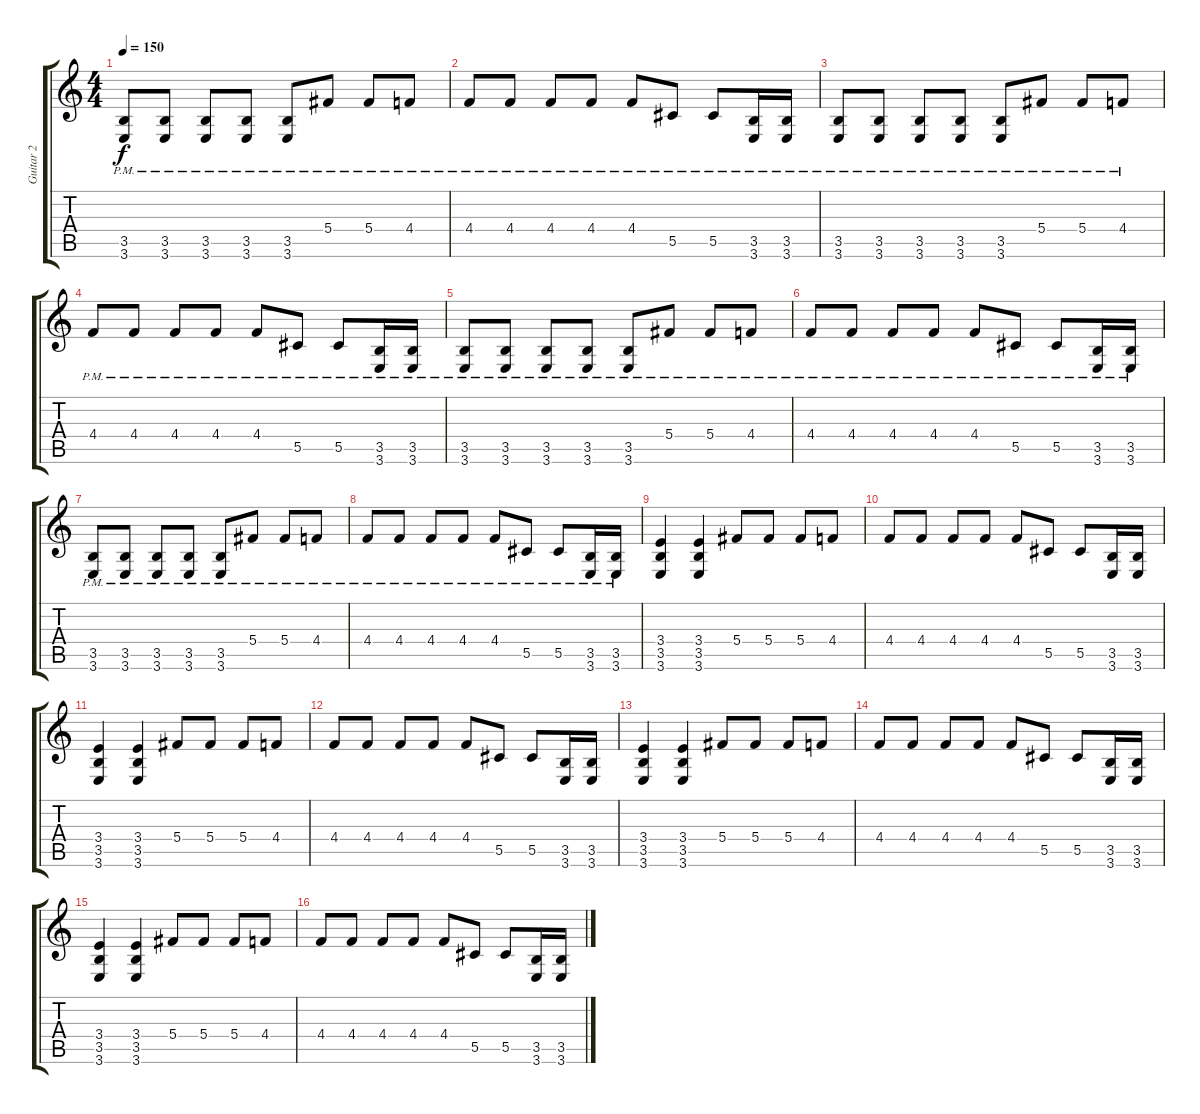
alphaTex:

\track ("Guitar 2" "Guitar 2") {instrument overdrivenguitar}
\staff {score tabs}
\tuning (Eb4 Bb3 Gb3 Db3 Ab2 Db2) {hide}
\ts (4 4)
\tempo 150
\clef g2
\ks c
(3.5{pm} 3.6{pm}).8{dy f} (3.5{pm} 3.6{pm}).8 (3.5{pm} 3.6{pm}).8 (3.5{pm} 3.6{pm}).8 (3.5{pm} 3.6{pm}).8 5.4{pm}.8 5.4{pm}.8 4.4{pm}.8 |
4.4{pm}.8 4.4{pm}.8 4.4{pm}.8 4.4{pm}.8 4.4{pm}.8 5.5{pm}.8 5.5{pm}.8 (3.5{pm} 3.6{pm}).16 (3.5{pm} 3.6{pm}).16 |
(3.5{pm} 3.6{pm}).8 (3.5{pm} 3.6{pm}).8 (3.5{pm} 3.6{pm}).8 (3.5{pm} 3.6{pm}).8 (3.5{pm} 3.6{pm}).8 5.4{pm}.8 5.4{pm}.8 4.4{pm}.8 |
4.4{pm}.8 4.4{pm}.8 4.4{pm}.8 4.4{pm}.8 4.4{pm}.8 5.5{pm}.8 5.5{pm}.8 (3.5{pm} 3.6{pm}).16 (3.5{pm} 3.6{pm}).16 |
(3.5{pm} 3.6{pm}).8 (3.5{pm} 3.6{pm}).8 (3.5{pm} 3.6{pm}).8 (3.5{pm} 3.6{pm}).8 (3.5{pm} 3.6{pm}).8 5.4{pm}.8 5.4{pm}.8 4.4{pm}.8 |
4.4{pm}.8 4.4{pm}.8 4.4{pm}.8 4.4{pm}.8 4.4{pm}.8 5.5{pm}.8 5.5{pm}.8 (3.5{pm} 3.6{pm}).16 (3.5{pm} 3.6{pm}).16 |
(3.5{pm} 3.6{pm}).8 (3.5{pm} 3.6{pm}).8 (3.5{pm} 3.6{pm}).8 (3.5{pm} 3.6{pm}).8 (3.5{pm} 3.6{pm}).8 5.4{pm}.8 5.4{pm}.8 4.4{pm}.8 |
4.4{pm}.8 4.4{pm}.8 4.4{pm}.8 4.4{pm}.8 4.4{pm}.8 5.5{pm}.8 5.5{pm}.8 (3.5{pm} 3.6{pm}).16 (3.5{pm} 3.6{pm}).16 |
(3.4 3.5 3.6).4 (3.4 3.5 3.6).4 5.4.8 5.4.8 5.4.8 4.4.8 |
4.4.8 4.4.8 4.4.8 4.4.8 4.4.8 5.5.8 5.5.8 (3.5 3.6).16 (3.5 3.6).16 |
(3.4 3.5 3.6).4 (3.4 3.5 3.6).4 5.4.8 5.4.8 5.4.8 4.4.8 |
4.4.8 4.4.8 4.4.8 4.4.8 4.4.8 5.5.8 5.5.8 (3.5 3.6).16 (3.5 3.6).16 |
(3.4 3.5 3.6).4 (3.4 3.5 3.6).4 5.4.8 5.4.8 5.4.8 4.4.8 |
4.4.8 4.4.8 4.4.8 4.4.8 4.4.8 5.5.8 5.5.8 (3.5 3.6).16 (3.5 3.6).16 |
(3.4 3.5 3.6).4 (3.4 3.5 3.6).4 5.4.8 5.4.8 5.4.8 4.4.8 |
4.4.8 4.4.8 4.4.8 4.4.8 4.4.8 5.5.8 5.5.8 (3.5 3.6).16 (3.5 3.6).16
